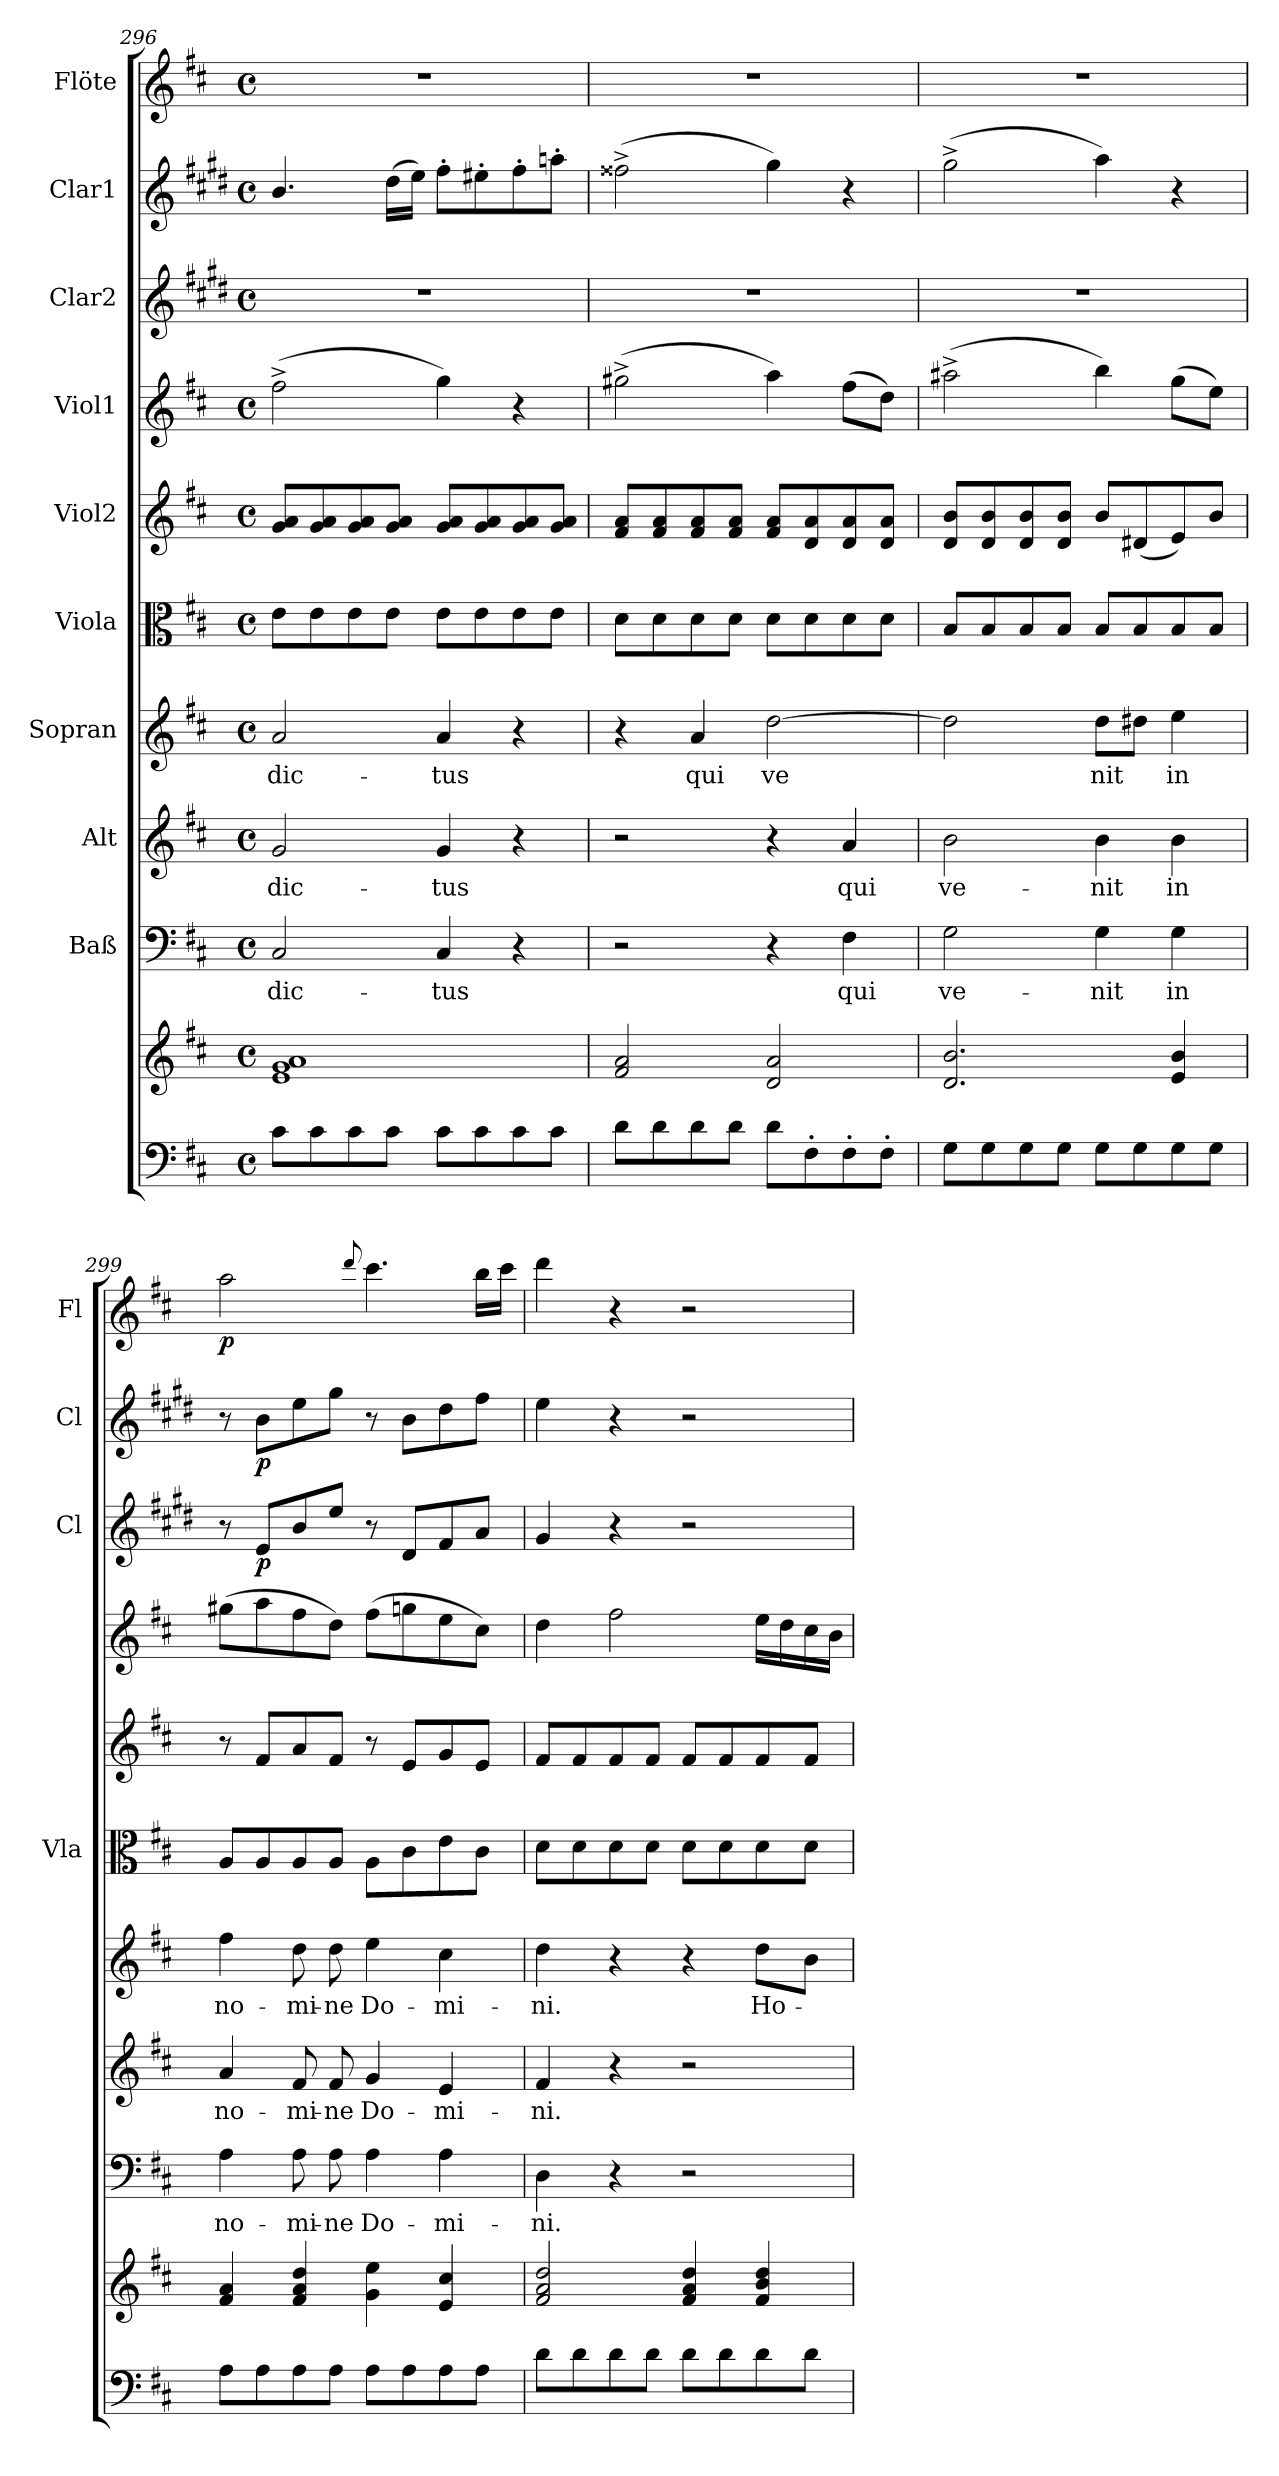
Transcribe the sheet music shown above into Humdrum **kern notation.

**kern	**kern	**kern	**text	**kern	**text	**kern	**text	**kern	**kern	**kern	**kern	**dynam	**kern	**dynam	**kern	**dynam
*part10	*part10	*part9	*part9	*part8	*part8	*part7	*part7	*part6	*part5	*part4	*part3	*part3	*part2	*part2	*part1	*part1
*staff11	*staff10	*staff9	*staff9	*staff8	*staff8	*staff7	*staff7	*staff6	*staff5	*staff4	*staff3	*staff3	*staff2	*staff2	*staff1	*staff1
*	*	*I"Baß	*	*I"Alt	*	*I"Sopran	*	*I"Viola	*I"Viol2	*I"Viol1	*I"Clar2	*	*I"Clar1	*	*I"Flöte	*
*	*	*	*	*	*	*	*	*I'Vla	*	*	*I'Cl	*	*I'Cl	*	*I'Fl	*
*clefF4	*clefG2	*clefF4	*	*clefG2	*	*clefG2	*	*clefC3	*clefG2	*clefG2	*clefG2	*	*clefG2	*	*clefG2	*
*	*	*	*	*	*	*	*	*	*	*	*ITrd1c2	*	*ITrd1c2	*	*	*
*k[f#c#]	*k[f#c#]	*k[f#c#]	*	*k[f#c#]	*	*k[f#c#]	*	*k[f#c#]	*k[f#c#]	*k[f#c#]	*k[f#c#]	*	*k[f#c#]	*	*k[f#c#]	*
*D:	*D:	*D:	*	*D:	*	*D:	*	*D:	*D:	*D:	*D:	*	*D:	*	*D:	*
*M4/4	*M4/4	*M4/4	*	*M4/4	*	*M4/4	*	*M4/4	*M4/4	*M4/4	*M4/4	*	*M4/4	*	*M4/4	*
*met(c)	*met(c)	*met(c)	*	*met(c)	*	*met(c)	*	*met(c)	*met(c)	*met(c)	*met(c)	*	*met(c)	*	*met(c)	*
=296	=296	=296	=296	=296	=296	=296	=296	=296	=296	=296	=296	=296	=296	=296	=296	=296
!	!	!	!LO:LY:b	!	!LO:LY:b	!	!LO:LY:b	!	!	!	!	!	!	!	!	!
8c#\L	1e 1g 1a	2C#/	-dic-	2g/	-dic-	2a/	-dic-	8e\L	8g/ 8a/L	(2ff#^>\	1r	.	4.a/	.	1r	.
8c#\	.	.	.	.	.	.	.	8e\	8g/ 8a/	.	.	.	.	.	.	.
8c#\	.	.	.	.	.	.	.	8e\	8g/ 8a/	.	.	.	.	.	.	.
8c#\J	.	.	.	.	.	.	.	8e\J	8g/ 8a/J	.	.	.	(>16cc#\LL	.	.	.
.	.	.	.	.	.	.	.	.	.	.	.	.	16dd\JJ)	.	.	.
!	!	!	!LO:LY:b	!	!LO:LY:b	!	!LO:LY:b	!	!	!	!	!	!	!	!	!
8c#\L	.	4C#/	-tus	4g/	-tus	4a/	-tus	8e\L	8g/ 8a/L	4gg\)	.	.	8ee'>\L	.	.	.
8c#\	.	.	.	.	.	.	.	8e\	8g/ 8a/	.	.	.	8dd#X'>\	.	.	.
8c#\	.	4r	.	4r	.	4r	.	8e\	8g/ 8a/	4r	.	.	8ee'>\	.	.	.
8c#\J	.	.	.	.	.	.	.	8e\J	8g/ 8a/J	.	.	.	8ggn'>\J	.	.	.
!!LO:PB:g=z
=297	=297	=297	=297	=297	=297	=297	=297	=297	=297	=297	=297	=297	=297	=297	=297	=297
8d\L	2f#/ 2a/	2r	.	2r	.	4r	.	8d\L	8f#/ 8a/L	(2gg#X^>\	1r	.	(2ee#X^>\	.	1r	.
8d\	.	.	.	.	.	.	.	8d\	8f#/ 8a/	.	.	.	.	.	.	.
!	!	!	!	!	!	!	!LO:LY:b	!	!	!	!	!	!	!	!	!
8d\	.	.	.	.	.	4a/	qui	8d\	8f#/ 8a/	.	.	.	.	.	.	.
8d\J	.	.	.	.	.	.	.	8d\J	8f#/ 8a/J	.	.	.	.	.	.	.
!	!	!	!	!	!	!	!LO:LY:b	!	!	!	!	!	!	!	!	!
8d\L	2d/ 2a/	4r	.	4r	.	[2dd\	ve	8d\L	8f#/ 8a/L	4aa\)	.	.	4ff#\)	.	.	.
8F#'>\	.	.	.	.	.	.	.	8d\	8d/ 8a/	.	.	.	.	.	.	.
!	!	!	!LO:LY:b	!	!LO:LY:b	!	!	!	!	!	!	!	!	!	!	!
8F#'>\	.	4F#\	qui	4a/	qui	.	.	8d\	8d/ 8a/	(>8ff#\L	.	.	4r	.	.	.
8F#'>\J	.	.	.	.	.	.	.	8d\J	8d/ 8a/J	8dd\J)	.	.	.	.	.	.
=298	=298	=298	=298	=298	=298	=298	=298	=298	=298	=298	=298	=298	=298	=298	=298	=298
!	!	!	!LO:LY:b	!	!LO:LY:b	!	!	!	!	!	!	!	!	!	!	!
8G\L	2.d/ 2.b/	2G\	ve-	2b\	ve-	2dd\]	.	8B/L	8d/ 8b/L	(2aa#X^>\	1r	.	(>2ff#^>\	.	1r	.
8G\	.	.	.	.	.	.	.	8B/	8d/ 8b/	.	.	.	.	.	.	.
8G\	.	.	.	.	.	.	.	8B/	8d/ 8b/	.	.	.	.	.	.	.
8G\J	.	.	.	.	.	.	.	8B/J	8d/ 8b/J	.	.	.	.	.	.	.
!	!	!	!LO:LY:b	!	!LO:LY:b	!	!LO:LY:b	!	!	!	!	!	!	!	!	!
8G\L	.	4G\	-nit	4b\	-nit	8dd\L	nit	8B/L	8b/L	4bb\)	.	.	4gg\)	.	.	.
8G\	.	.	.	.	.	8dd#X\J	.	8B/	(<8d#X/	.	.	.	.	.	.	.
!	!	!	!LO:LY:b	!	!LO:LY:b	!	!LO:LY:b	!	!	!	!	!	!	!	!	!
8G\	4e/ 4b/	4G\	in	4b\	in	4ee\	in	8B/	8e/)	(>8gg\L	.	.	4r	.	.	.
8G\J	.	.	.	.	.	.	.	8B/J	8b/J	8ee\J)	.	.	.	.	.	.
=299	=299	=299	=299	=299	=299	=299	=299	=299	=299	=299	=299	=299	=299	=299	=299	=299
!	!	!	!LO:LY:b	!	!LO:LY:b	!	!LO:LY:b	!	!	!	!	!	!	!	!	!LO:DY:b
8A\L	4f#/ 4a/	4A\	no-	4a/	no-	4ff#\	no-	8A/L	8r	(>8gg#X\L	8r	.	8r	.	2aa\	p
!	!	!	!	!	!	!	!	!	!	!	!	!LO:DY:b	!	!LO:DY:b	!	!
8A\	.	.	.	.	.	.	.	8A/	8f#/L	8aa\	8d/L	p	8a\L	p	.	.
!	!	!	!LO:LY:b	!	!LO:LY:b	!	!LO:LY:b	!	!	!	!	!	!	!	!	!
8A\	4f#/ 4a/ 4dd/	8A\	-mi-	8f#/	-mi-	8dd\	-mi-	8A/	8a/	8ff#\	8a/	.	8dd\	.	.	.
!	!	!	!LO:LY:b	!	!LO:LY:b	!	!LO:LY:b	!	!	!	!	!	!	!	!	!
8A\J	.	8A\	-ne	8f#/	-ne	8dd\	-ne	8A/J	8f#/J	8dd\J)	8dd/J	.	8ff#\J	.	.	.
.	.	.	.	.	.	.	.	.	.	.	.	.	.	.	8qqddd/	.
!	!	!	!LO:LY:b	!	!LO:LY:b	!	!LO:LY:b	!	!	!	!	!	!	!	!	!
8A\L	4g\ 4ee\	4A\	Do-	4g/	Do-	4ee\	Do-	8A\L	8r	(>8ff#\L	8r	.	8r	.	4.ccc#\	.
8A\	.	.	.	.	.	.	.	8c#\	8e/L	8ggn\	8c#/L	.	8a\L	.	.	.
!	!	!	!LO:LY:b	!	!LO:LY:b	!	!LO:LY:b	!	!	!	!	!	!	!	!	!
8A\	4e/ 4cc#/	4A\	-mi-	4e/	-mi-	4cc#\	-mi-	8e\	8g/	8ee\	8e/	.	8cc#\	.	.	.
8A\J	.	.	.	.	.	.	.	8c#\J	8e/J	8cc#\J)	8g/J	.	8ee\J	.	16bb\LL	.
.	.	.	.	.	.	.	.	.	.	.	.	.	.	.	16ccc#\JJ	.
=300	=300	=300	=300	=300	=300	=300	=300	=300	=300	=300	=300	=300	=300	=300	=300	=300
!	!	!	!LO:LY:b	!	!LO:LY:b	!	!LO:LY:b	!	!	!	!	!	!	!	!	!
8d\L	2f#/ 2a/ 2dd/	4D\	-ni.	4f#/	-ni.	4dd\	-ni.	8d\L	8f#/L	4dd\	4f#/	.	4dd\	.	4ddd\	.
8d\	.	.	.	.	.	.	.	8d\	8f#/	.	.	.	.	.	.	.
8d\	.	4r	.	4r	.	4r	.	8d\	8f#/	2ff#\	4r	.	4r	.	4r	.
8d\J	.	.	.	.	.	.	.	8d\J	8f#/J	.	.	.	.	.	.	.
8d\L	4f#/ 4a/ 4dd/	2r	.	2r	.	4r	.	8d\L	8f#/L	.	2r	.	2r	.	2r	.
8d\	.	.	.	.	.	.	.	8d\	8f#/	.	.	.	.	.	.	.
!	!	!	!	!	!	!	!LO:LY:b	!	!	!	!	!	!	!	!	!
8d\	4f#/ 4b/ 4dd/	.	.	.	.	8dd\L	Ho-	8d\	8f#/	16ee\LL	.	.	.	.	.	.
.	.	.	.	.	.	.	.	.	.	16dd\	.	.	.	.	.	.
8d\J	.	.	.	.	.	8b\J	.	8d\J	8f#/J	16cc#\	.	.	.	.	.	.
.	.	.	.	.	.	.	.	.	.	16b\JJ	.	.	.	.	.	.
=	=	=	=	=	=	=	=	=	=	=	=	=	=	=	=	=
*-	*-	*-	*-	*-	*-	*-	*-	*-	*-	*-	*-	*-	*-	*-	*-	*-
